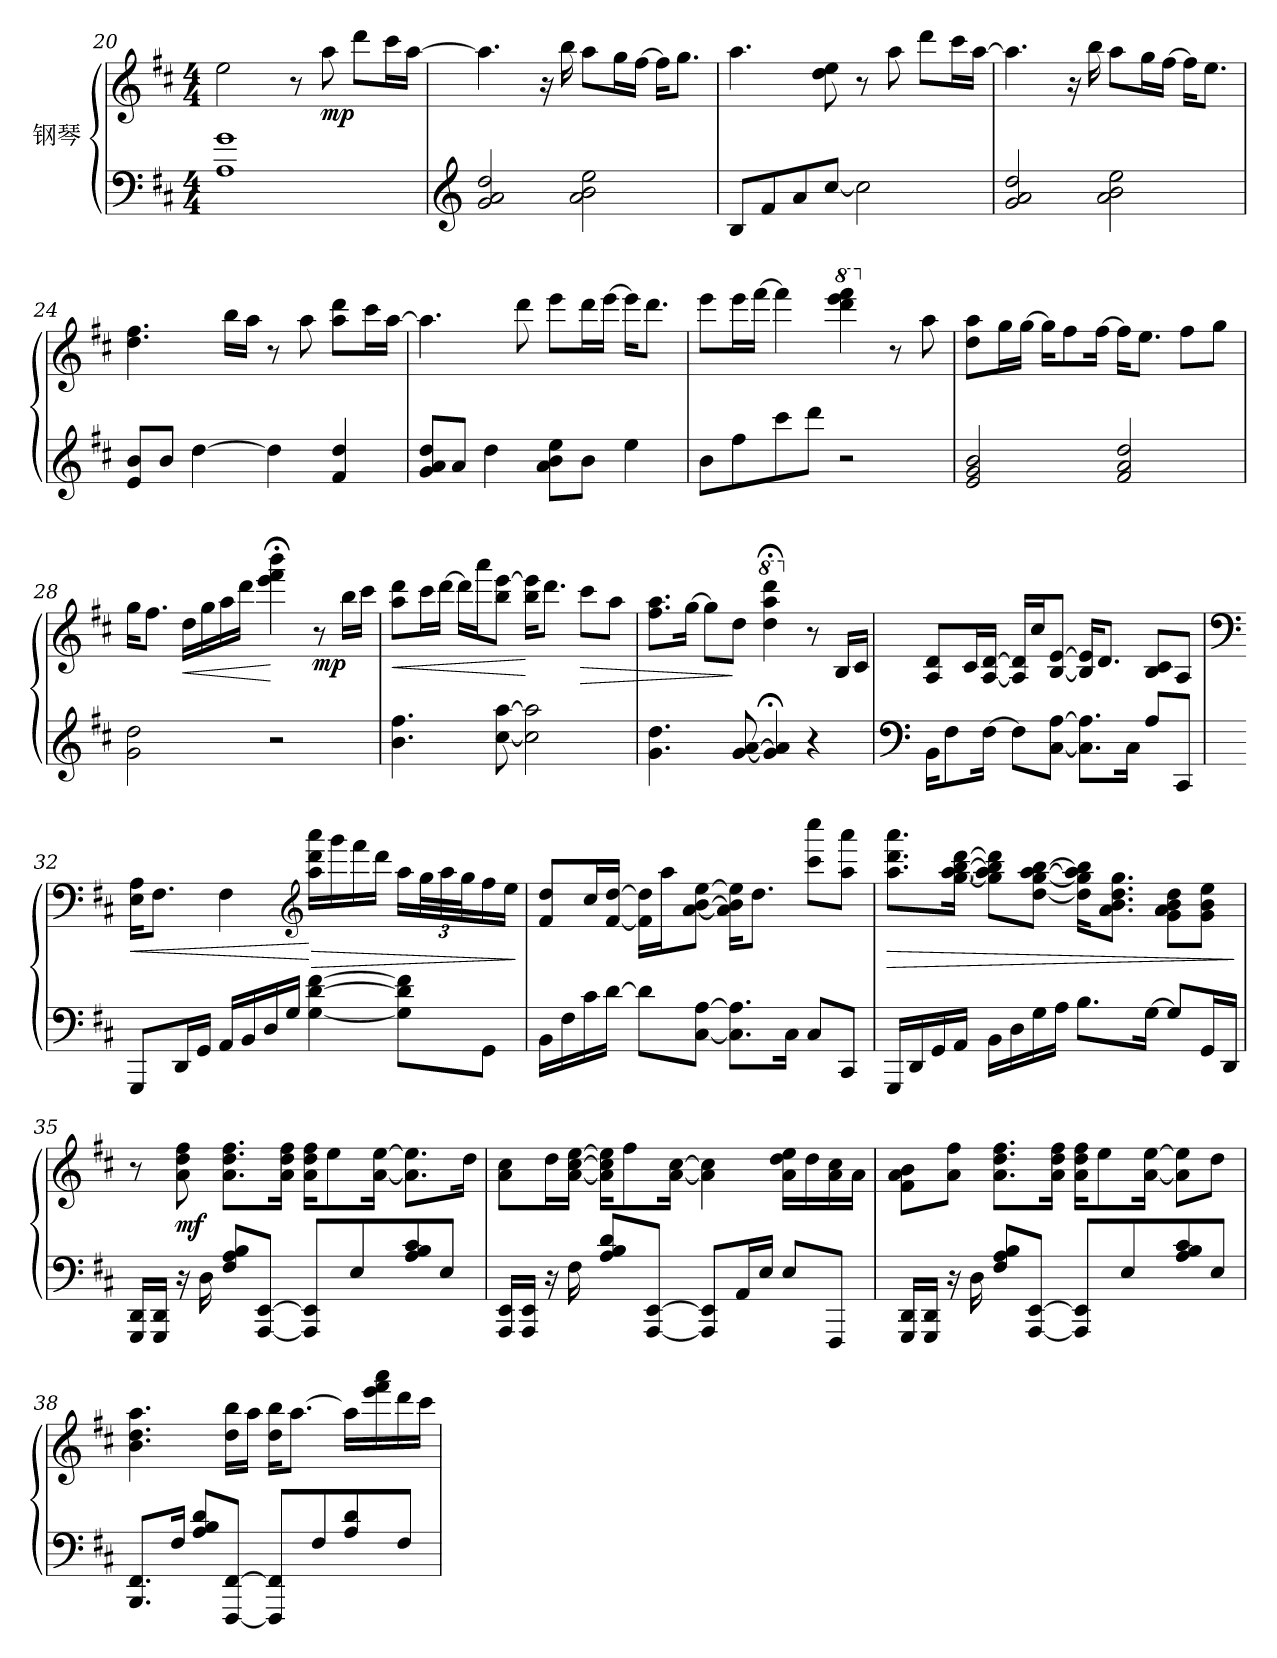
**kern	**kern	**dynam
*part1	*part1	*part1
*staff2	*staff1	*staff1/2
*I"钢琴	*	*
*clefF4	*clefG2	*
*k[f#c#]	*k[f#c#]	*
*M4/4	*M4/4	*
=20	=20	=20
1A 1g	2ee\	.
.	8r	.
!	!	!LO:DY:b
.	8aa\	mp
.	8ddd\L	.
.	16ccc#\L	.
.	[16aa\JJ	.
=21	=21	=21
*clefG2	*	*
2g/ 2a/ 2dd/	4.aa\]	.
.	16r	.
.	16bb\	.
2a\ 2b\ 2ee\	8aa\L	.
.	16gg\L	.
.	[16ff#\JJ	.
.	16ff#\KL]	.
.	8.gg\J	.
=22	=22	=22
8B/L	4.aa\	.
8f#/	.	.
8a/	.	.
[8cc#/J	8dd\ 8ee\	.
2cc#\]	8r	.
.	8aa\	.
.	8ddd\L	.
.	16ccc#\L	.
.	[16aa\JJ	.
!!LO:PB:g=z
=23	=23	=23
2g/ 2a/ 2dd/	4.aa\]	.
.	16r	.
.	16bb\	.
2a\ 2b\ 2ee\	8aa\L	.
.	16gg\L	.
.	[16ff#\JJ	.
.	16ff#\KL]	.
.	8.ee\J	.
=24	=24	=24
8e/ 8b/L	4.dd\ 4.ff#\	.
8b/J	.	.
[4dd\	.	.
.	16bb\LL	.
.	16aa\JJ	.
4dd\]	8r	.
.	8aa\	.
4f#/ 4dd/	8aa\ 8ddd\L	.
.	16ccc#\L	.
.	[16aa\JJ	.
=25	=25	=25
8g/ 8a/ 8dd/L	4.aa\]	.
8a/J	.	.
4dd\	.	.
.	8ddd\	.
8a\ 8b\ 8ee\L	8eee\L	.
8b\J	16ddd\L	.
.	[16eee\JJ	.
4ee\	16eee\KL]	.
.	8.ddd\J	.
!!LO:LB:g=z
=26	=26	=26
8b\L	8eee\L	.
8ff#\	16eee\L	.
.	[16fff#\JJ	.
8ccc#\	4fff#\]	.
8ddd\J	.	.
*	*8va	*
2r	4dddd\ 4eeee\ 4ffff#\	.
*	*X8va	*
.	8r	.
.	8aa\	.
=27	=27	=27
2e/ 2g/ 2b/	8dd\ 8aa\L	.
.	16gg\L	.
.	[16gg\JJ	.
.	16gg\KL]	.
.	8ff#\	.
.	[16ff#\Jk	.
2f#/ 2a/ 2dd/	16ff#\KL]	.
.	8.ee\J	.
.	8ff#\L	.
.	8gg\J	.
=28	=28	=28
2g\ 2dd\	16gg\KL	.
.	8.ff#\J	.
!	!	!LO:HP:b
.	16dd\LL	<
.	16gg\	.
.	16aa\	.
.	16ddd\JJ	.
2r	4eee\;< 4fff#\;< 4bbb\;<	[
!	!	!LO:DY:b
.	8r	mp
.	16bb\LL	.
.	16ccc#\JJ	.
!!LO:LB:g=z
=29	=29	=29
!	!	!LO:HP:b
4.b\ 4.ff#\	8aa\ 8ddd\L	<
.	16ccc#\L	.
.	[16ddd\JJ	.
.	16ddd\LL]	.
.	16aaa\J	.
[8cc#\ [8aa\	8bb\ [8eee\J	.
2cc#\] 2aa\]	16bb\ 16eee\]KL	[
.	8.ddd\J	.
!	!	!LO:HP:b
.	8ccc#\L	>
.	8aa\J	.
=30	=30	=30
4.g\ 4.dd\	8.ff#\ 8.aa\L	.
.	[16gg\Jk	.
.	8gg\L]	.
[8g/ [8a/	8dd\J	]
*	*8va	*
4g/];< 4a/];<	4ddd\;< 4aaa\;< 4dddd\;<	.
*	*X8va	*
4r	8r	.
.	16B/LL	.
.	16c#/JJ	.
=31	=31	=31
*clefF4	*	*
16BB\KL	8A/ 8d/L	.
8F#\	.	.
.	16c#/L	.
[16F#\Jk	[16A/ [16d/JJ	.
8F#\L]	16A/] 16d/]LL	.
.	16cc#/J	.
[8C#\ [8A\J	[8B/ [8e/J	.
8.C#\] 8.A\]L	16B/] 16e/]KL	.
.	8.d/J	.
16C#\Jk	.	.
8A/L	8B/ 8c#/L	.
8CC#/J	8A/J	.
!!LO:LB:g=z
=32	=32	=32
*	*clefF4	*
!	!	!LO:HP:b
8GGG/L	16E\ 16A\KL	<
.	8.F#\J	.
16DD/L	.	.
16GG/JJ	.	.
16AA/LL	4F#\	.
16BB/	.	.
16D/	.	.
16G/JJ	.	.
*	*clefG2	*
!	!	!LO:HP:n=1:b
[4G\ [4d\ [4f#\	16aa\ 16ddd\ 16aaa\LL	[ >
.	16ggg\	.
.	16fff#\	.
.	16ddd\JJ	.
8G\] 8d\] 8f#\]L	16aa\LL	.
*	*Xbrackettup	*
.	48gg\L	.
.	48aa\	.
.	48gg\J	.
8GG\J	16ff#\	.
.	16ee\JJ	.
.	.	]
=33	=33	=33
16BB\LL	8f#/ 8dd/L	.
16F#\	.	.
16c#\	16cc#/L	.
[16d\JJ	[16f#/ [16dd/JJ	.
8d\L]	16f#\] 16dd\]LL	.
.	16aa\J	.
[8C#\ [8A\J	[8a\ [8b\ [8ee\J	.
8.C#\] 8.A\]L	16a\] 16b\] 16ee\]KL	.
.	8.dd\J	.
16C#\Jk	.	.
8C#/L	8ccc#\ 8cccc#\L	.
8CC#/J	8aa\ 8aaa\J	.
!!LO:LB:g=z
=34	=34	=34
!	!	!LO:HP:b
16GGG/LL	8.aa\ 8.ddd\ 8.aaa\L	>
16DD/	.	.
16GG/	.	.
16AA/JJ	[16gg\ [16aa\ [16bb\ [16ddd\Jk	.
16BB\LL	8gg\] 8aa\] 8bb\] 8ddd\]L	.
16D\	.	.
16G\	[8dd\ [8gg\ [8aa\ [8bb\J	.
16A\JJ	.	.
8.B\L	16dd\] 16gg\] 16aa\] 16bb\]KL	.
.	8.a\ 8.b\ 8.dd\ 8.gg\J	.
[16G\Jk	.	.
8G/L]	8g\ 8a\ 8b\ 8dd\L	.
16GG/L	8g\ 8b\ 8ee\J	.
16DD/JJ	.	.
.	.	]
=35	=35	=35
16GGG/ 16DD/LL	8r	.
16GGG/ 16DD/JJ	.	.
!	!	!LO:DY:b
16r	8a\ 8dd\ 8ff#\	mf
16D\	.	.
8F#/ 8A/ 8B/L	8.a\ 8.dd\ 8.ff#\L	.
[8AAA/ [8EE/J	.	.
.	16a\ 16dd\ 16ff#\Jk	.
8AAA/] 8EE/]L	16a\ 16dd\ 16ff#\KL	.
.	8ee\	.
8E/	.	.
.	[16a\ [16ee\Jk	.
8A/ 8B/ 8c#/	8.a\] 8.ee\]L	.
8E/J	.	.
.	16dd\Jk	.
!!LO:PB:g=z
=36	=36	=36
16AAA/ 16EE/LL	8a\ 8cc#\L	.
16AAA/ 16EE/JJ	.	.
16r	16dd\L	.
16F#\	[16a\ [16cc#\ [16ee\JJ	.
8A/ 8B/ 8d/L	16a\] 16cc#\] 16ee\]KL	.
.	8ff#\	.
[8AAA/ [8EE/J	.	.
.	[16a\ [16cc#\Jk	.
8AAA/] 8EE/]L	4a\] 4cc#\]	.
16AA/L	.	.
16E/JJ	.	.
8E/L	16a\ 16dd\ 16ee\LL	.
.	16dd\	.
8FFF#/J	16a\ 16cc#\	.
.	16a\JJ	.
=37	=37	=37
16GGG/ 16DD/LL	8f#\ 8a\ 8b\L	.
16GGG/ 16DD/JJ	.	.
16r	8a\ 8ff#\J	.
16D\	.	.
8F#/ 8A/ 8B/L	8.a\ 8.dd\ 8.ff#\L	.
[8AAA/ [8EE/J	.	.
.	16a\ 16dd\ 16ff#\Jk	.
8AAA/] 8EE/]L	16a\ 16dd\ 16ff#\KL	.
.	8ee\	.
8E/	.	.
.	[16a\ [16ee\Jk	.
8A/ 8B/ 8c#/	8a\] 8ee\]L	.
8E/J	8dd\J	.
=38	=38	=38
8.BBB/ 8.FF#/L	4.b\ 4.dd\ 4.aa\	.
16F#/Jk	.	.
8A/ 8B/ 8d/L	.	.
[8FFF#/ [8FF#/J	16dd\ 16bb\LL	.
.	16aa\JJ	.
8FFF#/] 8FF#/]L	16dd\ 16bb\KL	.
.	[8.aa\J	.
8F#/	.	.
8A/ 8d/	16aa\LL]	.
.	16eee\ 16fff#\ 16aaa\	.
8F#/J	16ddd\	.
.	16ccc#\JJ	.
=	=	=
*-	*-	*-
